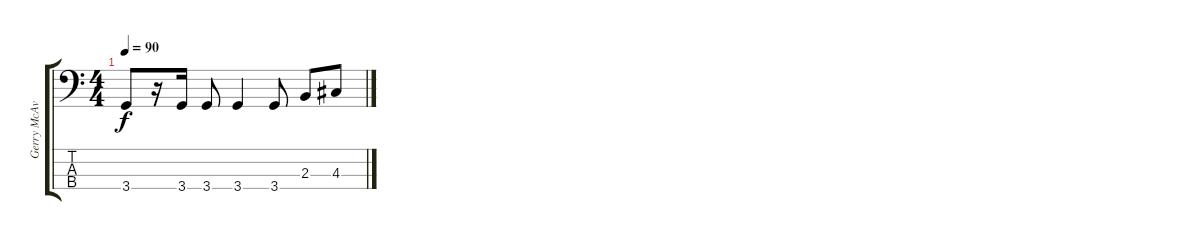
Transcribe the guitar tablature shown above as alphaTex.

\track ("Gerry McAvoy" "Gerry McAv") {instrument electricbasspick}
\staff {score tabs}
\tuning (G2 D2 A1 E1) {hide}
\ts (4 4)
\tempo 90
\clef f4
\ks c
3.4.8{dy f} r.16 3.4.16 3.4.8 3.4.4 3.4.8 2.3.8 4.3.8
